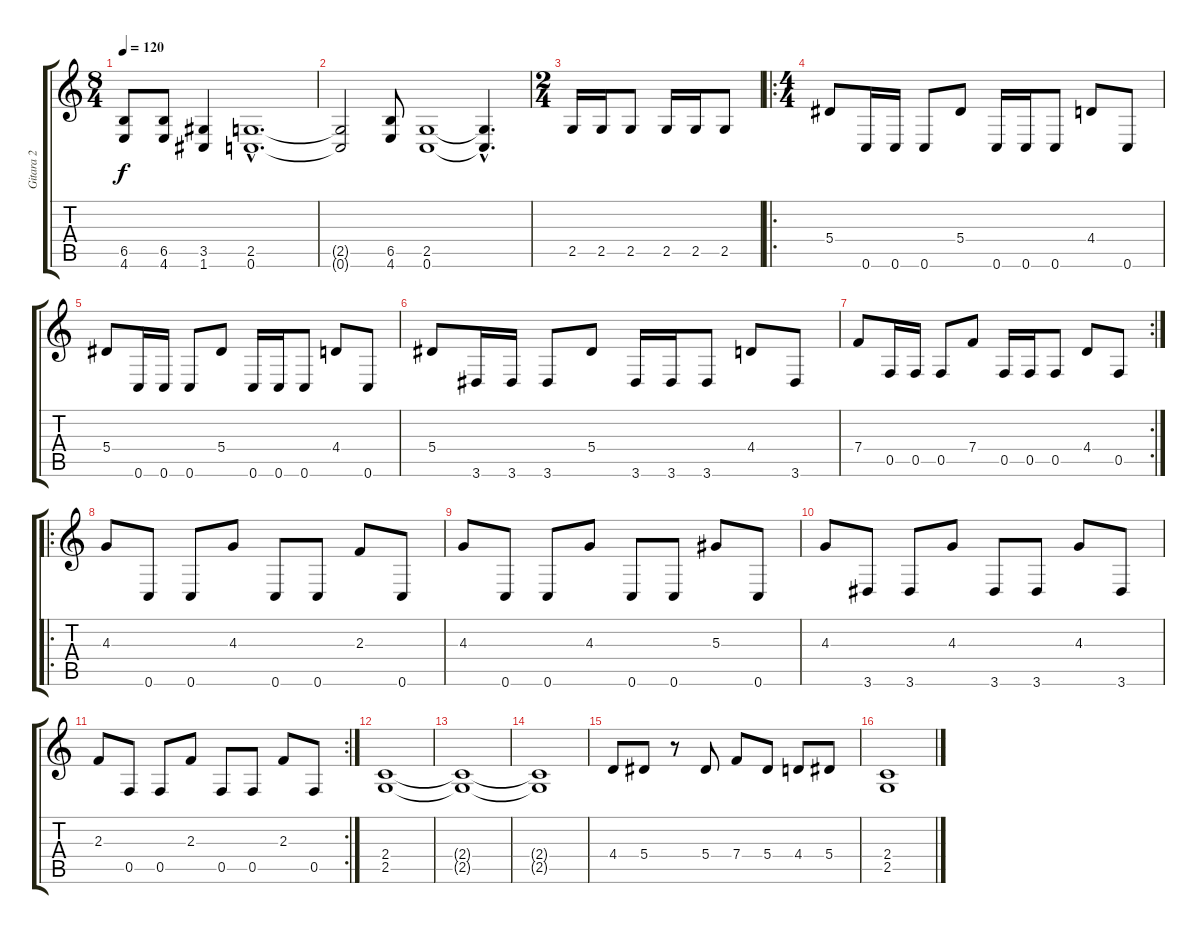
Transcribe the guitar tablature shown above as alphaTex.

\track ("Gitara 2" "Gitara 2") {instrument distortionguitar}
\staff {score tabs}
\tuning (C4 G3 Eb3 Bb2 F2 C2) {hide}
\ts (8 4)
\tempo 120
\tempo 167
\tempo 120
\clef g2
\ks c
(6.5 4.6).8{dy f instrument distortionguitar} (6.5 4.6).8 (3.5 1.6).4 (2.5{hac} 0.6{hac}).1{d} |
(2.5{t} 0.6{t}).2 (6.5 4.6).8 (2.5 0.6).1 (2.5{hac t} 0.6{hac t}).4{d} |
\ts (2 4)
2.5.16 2.5.16 2.5.8 2.5.16 2.5.16 2.5.8 |
\ro
\ts (4 4)
5.4.8 0.6.16 0.6.16 0.6.8 5.4.8 0.6.16 0.6.16 0.6.8 4.4.8 0.6.8 |
5.4.8 0.6.16 0.6.16 0.6.8 5.4.8 0.6.16 0.6.16 0.6.8 4.4.8 0.6.8 |
5.4.8 3.6.16 3.6.16 3.6.8 5.4.8 3.6.16 3.6.16 3.6.8 4.4.8 3.6.8 |
\rc 2
7.4.8 0.5.16 0.5.16 0.5.8 7.4.8 0.5.16 0.5.16 0.5.8 4.4.8 0.5.8 |
\ro
4.3.8 0.6.8 0.6.8 4.3.8 0.6.8 0.6.8 2.3.8 0.6.8 |
4.3.8 0.6.8 0.6.8 4.3.8 0.6.8 0.6.8 5.3.8 0.6.8 |
4.3.8 3.6.8 3.6.8 4.3.8 3.6.8 3.6.8 4.3.8 3.6.8 |
\rc 2
2.3.8 0.5.8 0.5.8 2.3.8 0.5.8 0.5.8 2.3.8 0.5.8 |
(2.4 2.5).1 |
(2.4{t} 2.5{t}).1 |
(2.4{t} 2.5{t}).1 |
4.4.8 5.4.8 r.8 5.4.8 7.4.8 5.4.8 4.4.8 5.4.8 |
(2.4 2.5).1
